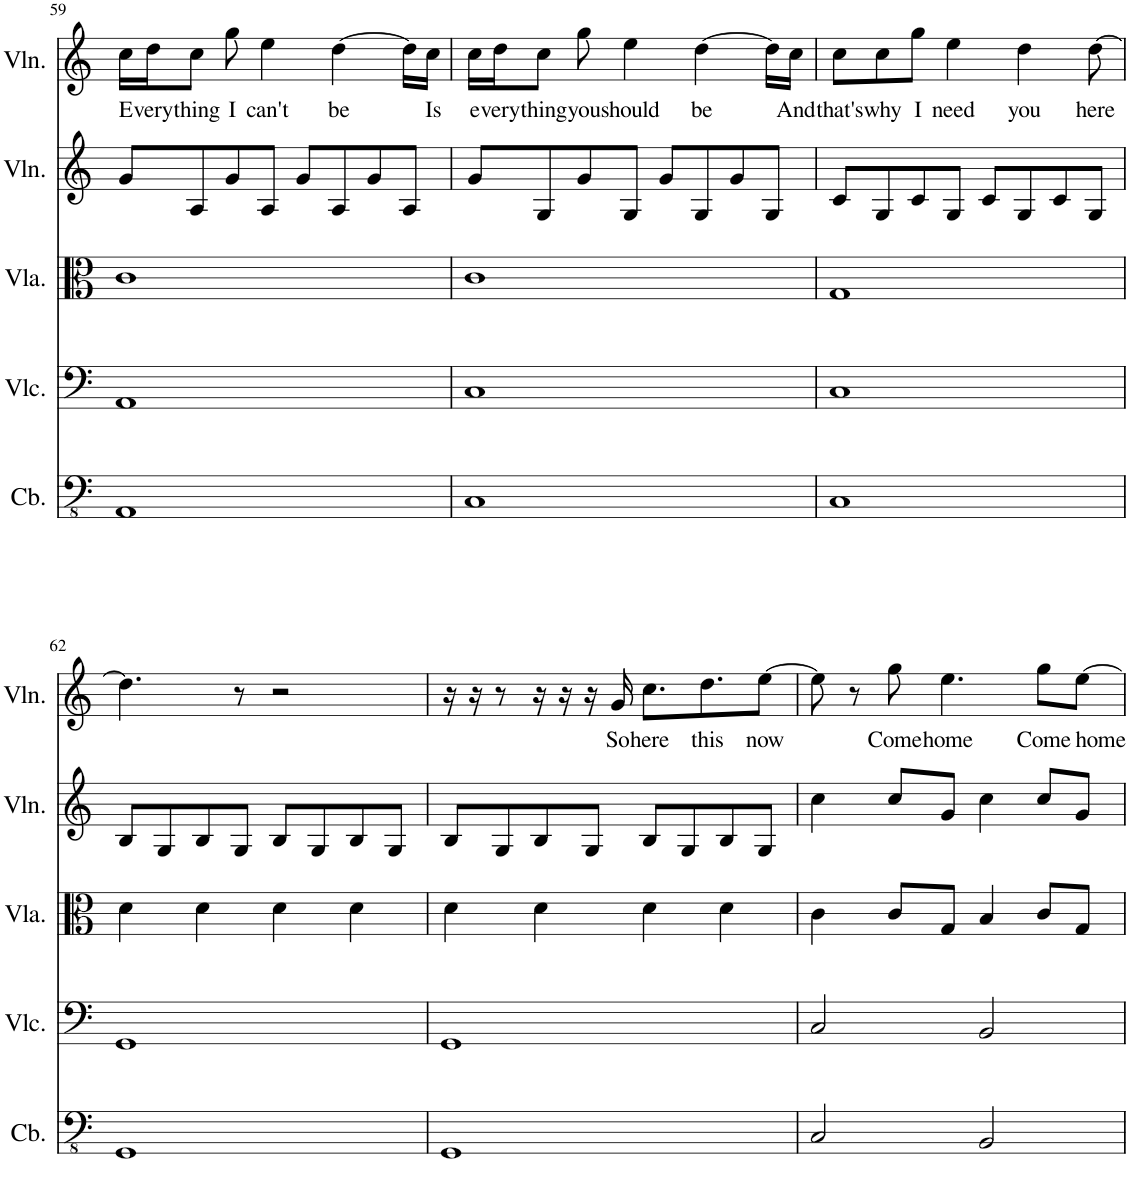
**kern	**kern	**kern	**kern	**kern	**text
*part5	*part4	*part3	*part2	*part1	*part1
*staff5	*staff4	*staff3	*staff2	*staff1	*staff1
*I"Contrabass	*I"Violoncello	*I"Viola	*I"Violin	*I"Violin	*
*I'Cb.	*I'Vlc.	*I'Vla.	*I'Vln.	*I'Vln.	*
!!LO:PB:g=z
*clefFv4	*clefF4	*clefC3	*clefG2	*clefG2	*
*Trd7c12	*	*	*	*	*
*k[]	*k[]	*k[]	*k[]	*k[]	*
*M4/4	*M4/4	*M4/4	*M4/4	*M4/4	*
=59	=59	=59	=59	=59	=59
!	!	!	!	!	!LO:LY:b
1AAA	1AA	1c	8g/L	16cc\LL	E-
!	!	!	!	!	!LO:LY:b
.	.	.	.	16dd\J	-very-
!	!	!	!	!	!LO:LY:b
.	.	.	8A/	8cc\J	-thing
!	!	!	!	!	!LO:LY:b
.	.	.	8g/	8gg\	I
!	!	!	!	!	!LO:LY:b
.	.	.	8A/J	4ee\	can't
.	.	.	8g/L	.	.
!	!	!	!	!	!LO:LY:b
.	.	.	8A/	[4dd\	be
.	.	.	8g/	.	.
.	.	.	8A/J	16dd\LL]	.
!	!	!	!	!	!LO:LY:b
.	.	.	.	16cc\JJ	Is
=60	=60	=60	=60	=60	=60
!	!	!	!	!	!LO:LY:b
1CC	1C	1c	8g/L	16cc\LL	e-
!	!	!	!	!	!LO:LY:b
.	.	.	.	16dd\J	-very-
!	!	!	!	!	!LO:LY:b
.	.	.	8G/	8cc\J	-thing
!	!	!	!	!	!LO:LY:b
.	.	.	8g/	8gg\	you
!	!	!	!	!	!LO:LY:b
.	.	.	8G/J	4ee\	should
.	.	.	8g/L	.	.
!	!	!	!	!	!LO:LY:b
.	.	.	8G/	[4dd\	be
.	.	.	8g/	.	.
.	.	.	8G/J	16dd\LL]	.
!	!	!	!	!	!LO:LY:b
.	.	.	.	16cc\JJ	And
=61	=61	=61	=61	=61	=61
!	!	!	!	!	!LO:LY:b
1CC	1C	1G	8c/L	8cc\L	that's
!	!	!	!	!	!LO:LY:b
.	.	.	8G/	8cc\	why
!	!	!	!	!	!LO:LY:b
.	.	.	8c/	8gg\J	I
!	!	!	!	!	!LO:LY:b
.	.	.	8G/J	4ee\	need
.	.	.	8c/L	.	.
!	!	!	!	!	!LO:LY:b
.	.	.	8G/	4dd\	you
.	.	.	8c/	.	.
!	!	!	!	!	!LO:LY:b
.	.	.	8G/J	[8dd\	here
!!LO:LB:g=z
=62	=62	=62	=62	=62	=62
1GGG	1GG	4d\	8B/L	4.dd\]	.
.	.	.	8G/	.	.
.	.	4d\	8B/	.	.
.	.	.	8G/J	8r	.
.	.	4d\	8B/L	2r	.
.	.	.	8G/	.	.
.	.	4d\	8B/	.	.
.	.	.	8G/J	.	.
=63	=63	=63	=63	=63	=63
1GGG	1GG	4d\	8B/L	16r	.
.	.	.	.	16r	.
.	.	.	8G/	8r	.
.	.	4d\	8B/	16r	.
.	.	.	.	16r	.
.	.	.	8G/J	16r	.
!	!	!	!	!	!LO:LY:b
.	.	.	.	16g/	So
!	!	!	!	!	!LO:LY:b
.	.	4d\	8B/L	8.cc\L	here
.	.	.	8G/	.	.
!	!	!	!	!	!LO:LY:b
.	.	.	.	8.dd\	this
.	.	4d\	8B/	.	.
!	!	!	!	!	!LO:LY:b
.	.	.	8G/J	[8ee\J	now
=64	=64	=64	=64	=64	=64
2CC/	2C/	4c\	4cc\	8ee\]	.
.	.	.	.	8r	.
!	!	!	!	!	!LO:LY:b
.	.	8c/L	8cc/L	8gg\	Come
!	!	!	!	!	!LO:LY:b
.	.	8G/J	8g/J	4.ee\	home
2BBB/	2BB/	4B/	4cc\	.	.
!	!	!	!	!	!LO:LY:b
.	.	8c/L	8cc/L	8gg\L	Come
!	!	!	!	!	!LO:LY:b
.	.	8G/J	8g/J	[8ee\J	home
=	=	=	=	=	=
*-	*-	*-	*-	*-	*-
